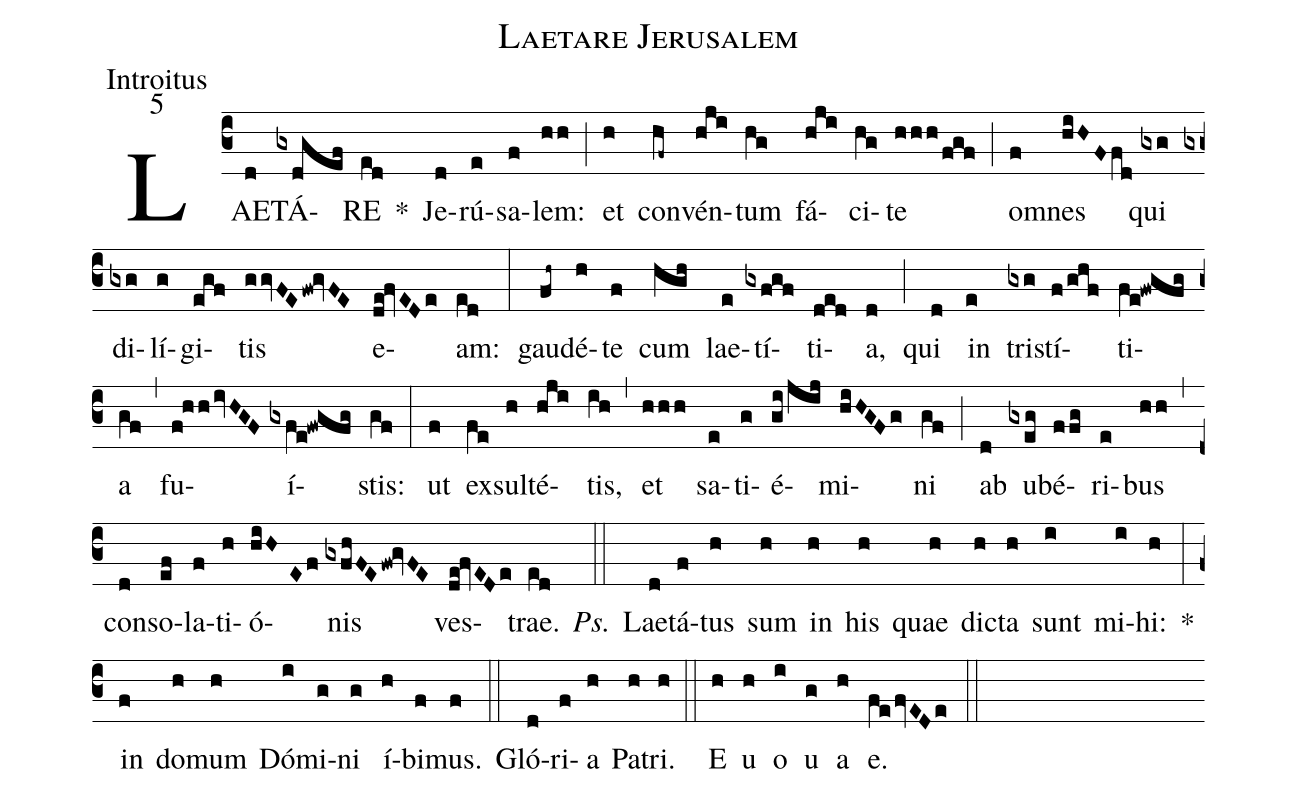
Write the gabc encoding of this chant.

name:Laetare Jerusalem;
office-part:Introitus;
mode:5;
%%
(c3) LAE(d)TÁ(gxdgef)RE(ed) *() Je(d)rú(e)sa(f)lem:(hh) (;) et(h) con(hf~)vén(hji)tum(hg) fá(hji)ci(hg)te(hhh/fgf) (;) o(f)mnes(hiHFfd) qui(gxg) di(gxg)lí(g)gi(egf)tis(ggvFEfw!gvFE) e(de!fvEDe)am:(ed) (:) gau(fh~)dé(h)te(f) cum(hgh) lae(e)tí(gxfgf)ti(ded)a,(d) (;) qui(d) in(e) tri(gxg)stí(f/ghf)ti(fe!fwgfg)a(gf) (,) fu(f!hhivHGF)í(gxfe!fwgfg)stis:(gf) (:) ut(f) ex(fe)sul(h)té(hji)tis,(ih) (,) et(hhh) sa(e)ti(g)é(gi/jij)mi(hiHGFg)ni(gf) (;) ab(d) u(gxeg)bé(ffg)ri(e)bus(hh) (,) con(d)so(ef)la(f)ti(h)ó(hiHEf)nis(gxfhFEfw!gvFE) ves(de!fvEDe)trae.(ed) <i>Ps.</i>(::) Lae(d)tá(f)tus(h) sum(h) in(h) his(h) quae(h) di(h)cta(h) sunt(i) mi(i)hi:(h) *(:) in(f) do(h)mum(h) Dó(i)mi(g)ni(g) í(h)bi(f)mus.(f) (::) Gló(d)ri(f)a(h) Pa(h)tri.(h) (::) E(h) u(h) o(i) u(g) a(h) e.(fefvEDe) (::)
